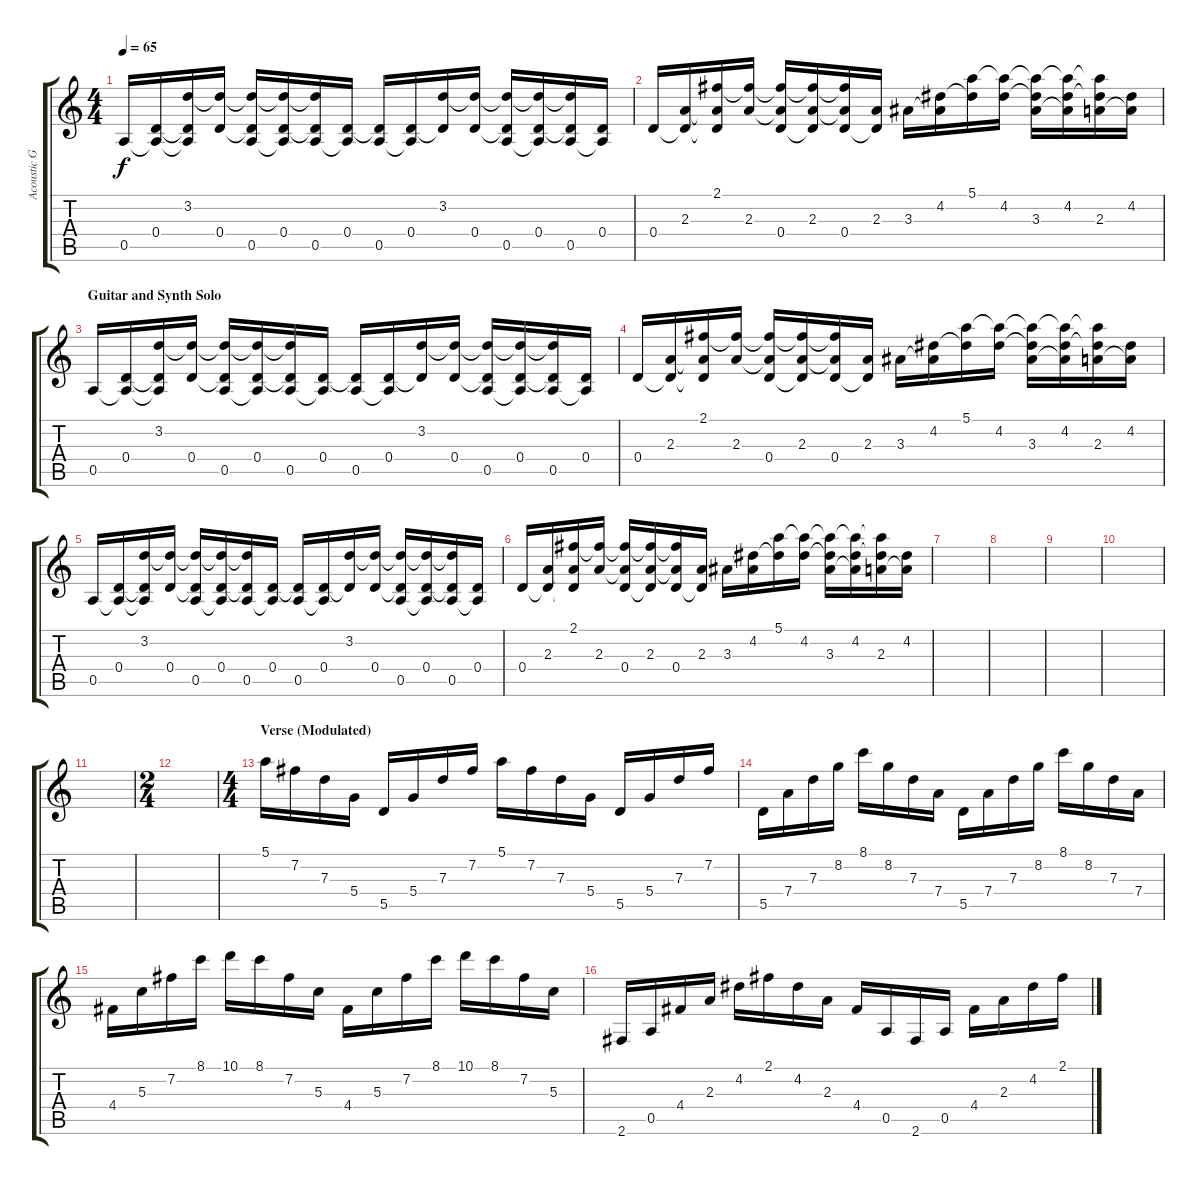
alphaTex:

\track ("Acoustic Guitar (Lead 1)" "Acoustic G") {instrument electricguitarclean}
\staff {score tabs}
\tuning (E4 B3 G3 D3 A2 E2) {hide}
\ts (4 4)
\tempo 65
\clef g2
\ks c
0.5.16{dy f} (0.4 0.5{t}).16 (3.2 0.4{t} 0.5{t}).16 (3.2{t} 0.4).16 (3.2{t} 0.4{t} 0.5).16 (3.2{t} 0.4 0.5{t}).16 (3.2{t} 0.4{t} 0.5).16 (0.4 0.5{t}).16 (0.4{t} 0.5).16 (0.4 0.5{t}).16 (3.2 0.4{t}).16 (3.2{t} 0.4).16 (3.2{t} 0.4{t} 0.5).16 (3.2{t} 0.4 0.5{t}).16 (3.2{t} 0.4{t} 0.5).16 (0.4 0.5{t}).16 |
0.4.16 (2.3 0.4{t}).16 (2.1 2.3{t} 0.4{t}).16 (2.1{t} 2.3).16 (2.1{t} 2.3{t} 0.4).16 (2.1{t} 2.3 0.4{t}).16 (2.1{t} 2.3{t} 0.4).16 (2.3 0.4{t}).16 3.3.16 (4.2 3.3{t}).16 (5.1 4.2{t}).16 (5.1{t} 4.2).16 (5.1{t} 4.2{t} 3.3).16 (5.1{t} 4.2 3.3{t}).16 (5.1{t} 4.2{t} 2.3).16 (4.2 2.3{t}).16 |
\section ("" "Guitar and Synth Solo")
0.5.16{volume 11} (0.4 0.5{t}).16 (3.2 0.4{t} 0.5{t}).16 (3.2{t} 0.4).16 (3.2{t} 0.4{t} 0.5).16 (3.2{t} 0.4 0.5{t}).16 (3.2{t} 0.4{t} 0.5).16 (0.4 0.5{t}).16 (0.4{t} 0.5).16 (0.4 0.5{t}).16 (3.2 0.4{t}).16 (3.2{t} 0.4).16 (3.2{t} 0.4{t} 0.5).16 (3.2{t} 0.4 0.5{t}).16 (3.2{t} 0.4{t} 0.5).16 (0.4 0.5{t}).16 |
0.4.16 (2.3 0.4{t}).16 (2.1 2.3{t} 0.4{t}).16 (2.1{t} 2.3).16 (2.1{t} 2.3{t} 0.4).16 (2.1{t} 2.3 0.4{t}).16 (2.1{t} 2.3{t} 0.4).16 (2.3 0.4{t}).16 3.3.16 (4.2 3.3{t}).16 (5.1 4.2{t}).16 (5.1{t} 4.2).16 (5.1{t} 4.2{t} 3.3).16 (5.1{t} 4.2 3.3{t}).16 (5.1{t} 4.2{t} 2.3).16 (4.2 2.3{t}).16 |
0.5.16 (0.4 0.5{t}).16 (3.2 0.4{t} 0.5{t}).16 (3.2{t} 0.4).16 (3.2{t} 0.4{t} 0.5).16 (3.2{t} 0.4 0.5{t}).16 (3.2{t} 0.4{t} 0.5).16 (0.4 0.5{t}).16 (0.4{t} 0.5).16 (0.4 0.5{t}).16 (3.2 0.4{t}).16 (3.2{t} 0.4).16 (3.2{t} 0.4{t} 0.5).16 (3.2{t} 0.4 0.5{t}).16 (3.2{t} 0.4{t} 0.5).16 (0.4 0.5{t}).16 |
0.4.16 (2.3 0.4{t}).16 (2.1 2.3{t} 0.4{t}).16 (2.1{t} 2.3).16 (2.1{t} 2.3{t} 0.4).16 (2.1{t} 2.3 0.4{t}).16 (2.1{t} 2.3{t} 0.4).16 (2.3 0.4{t}).16 3.3.16 (4.2 3.3{t}).16 (5.1 4.2{t}).16 (5.1{t} 4.2).16 (5.1{t} 4.2{t} 3.3).16 (5.1{t} 4.2 3.3{t}).16 (5.1{t} 4.2{t} 2.3).16 (4.2 2.3{t}).16 |
|
|
|
|
|
\ts (2 4)
|
\ts (4 4)
\section ("" "Verse (Modulated)")
5.1.16{volume 16} 7.2.16 7.3.16 5.4.16 5.5.16 5.4.16 7.3.16 7.2.16 5.1.16 7.2.16 7.3.16 5.4.16 5.5.16 5.4.16 7.3.16 7.2.16 |
5.5.16 7.4.16 7.3.16 8.2.16 8.1.16 8.2.16 7.3.16 7.4.16 5.5.16 7.4.16 7.3.16 8.2.16 8.1.16 8.2.16 7.3.16 7.4.16 |
4.4.16 5.3.16 7.2.16 8.1.16 10.1.16 8.1.16 7.2.16 5.3.16 4.4.16 5.3.16 7.2.16 8.1.16 10.1.16 8.1.16 7.2.16 5.3.16 |
2.6.16 0.5.16 4.4.16 2.3.16 4.2.16 2.1.16 4.2.16 2.3.16 4.4.16 0.5.16 2.6.16 0.5.16 4.4.16 2.3.16 4.2.16 2.1.16
